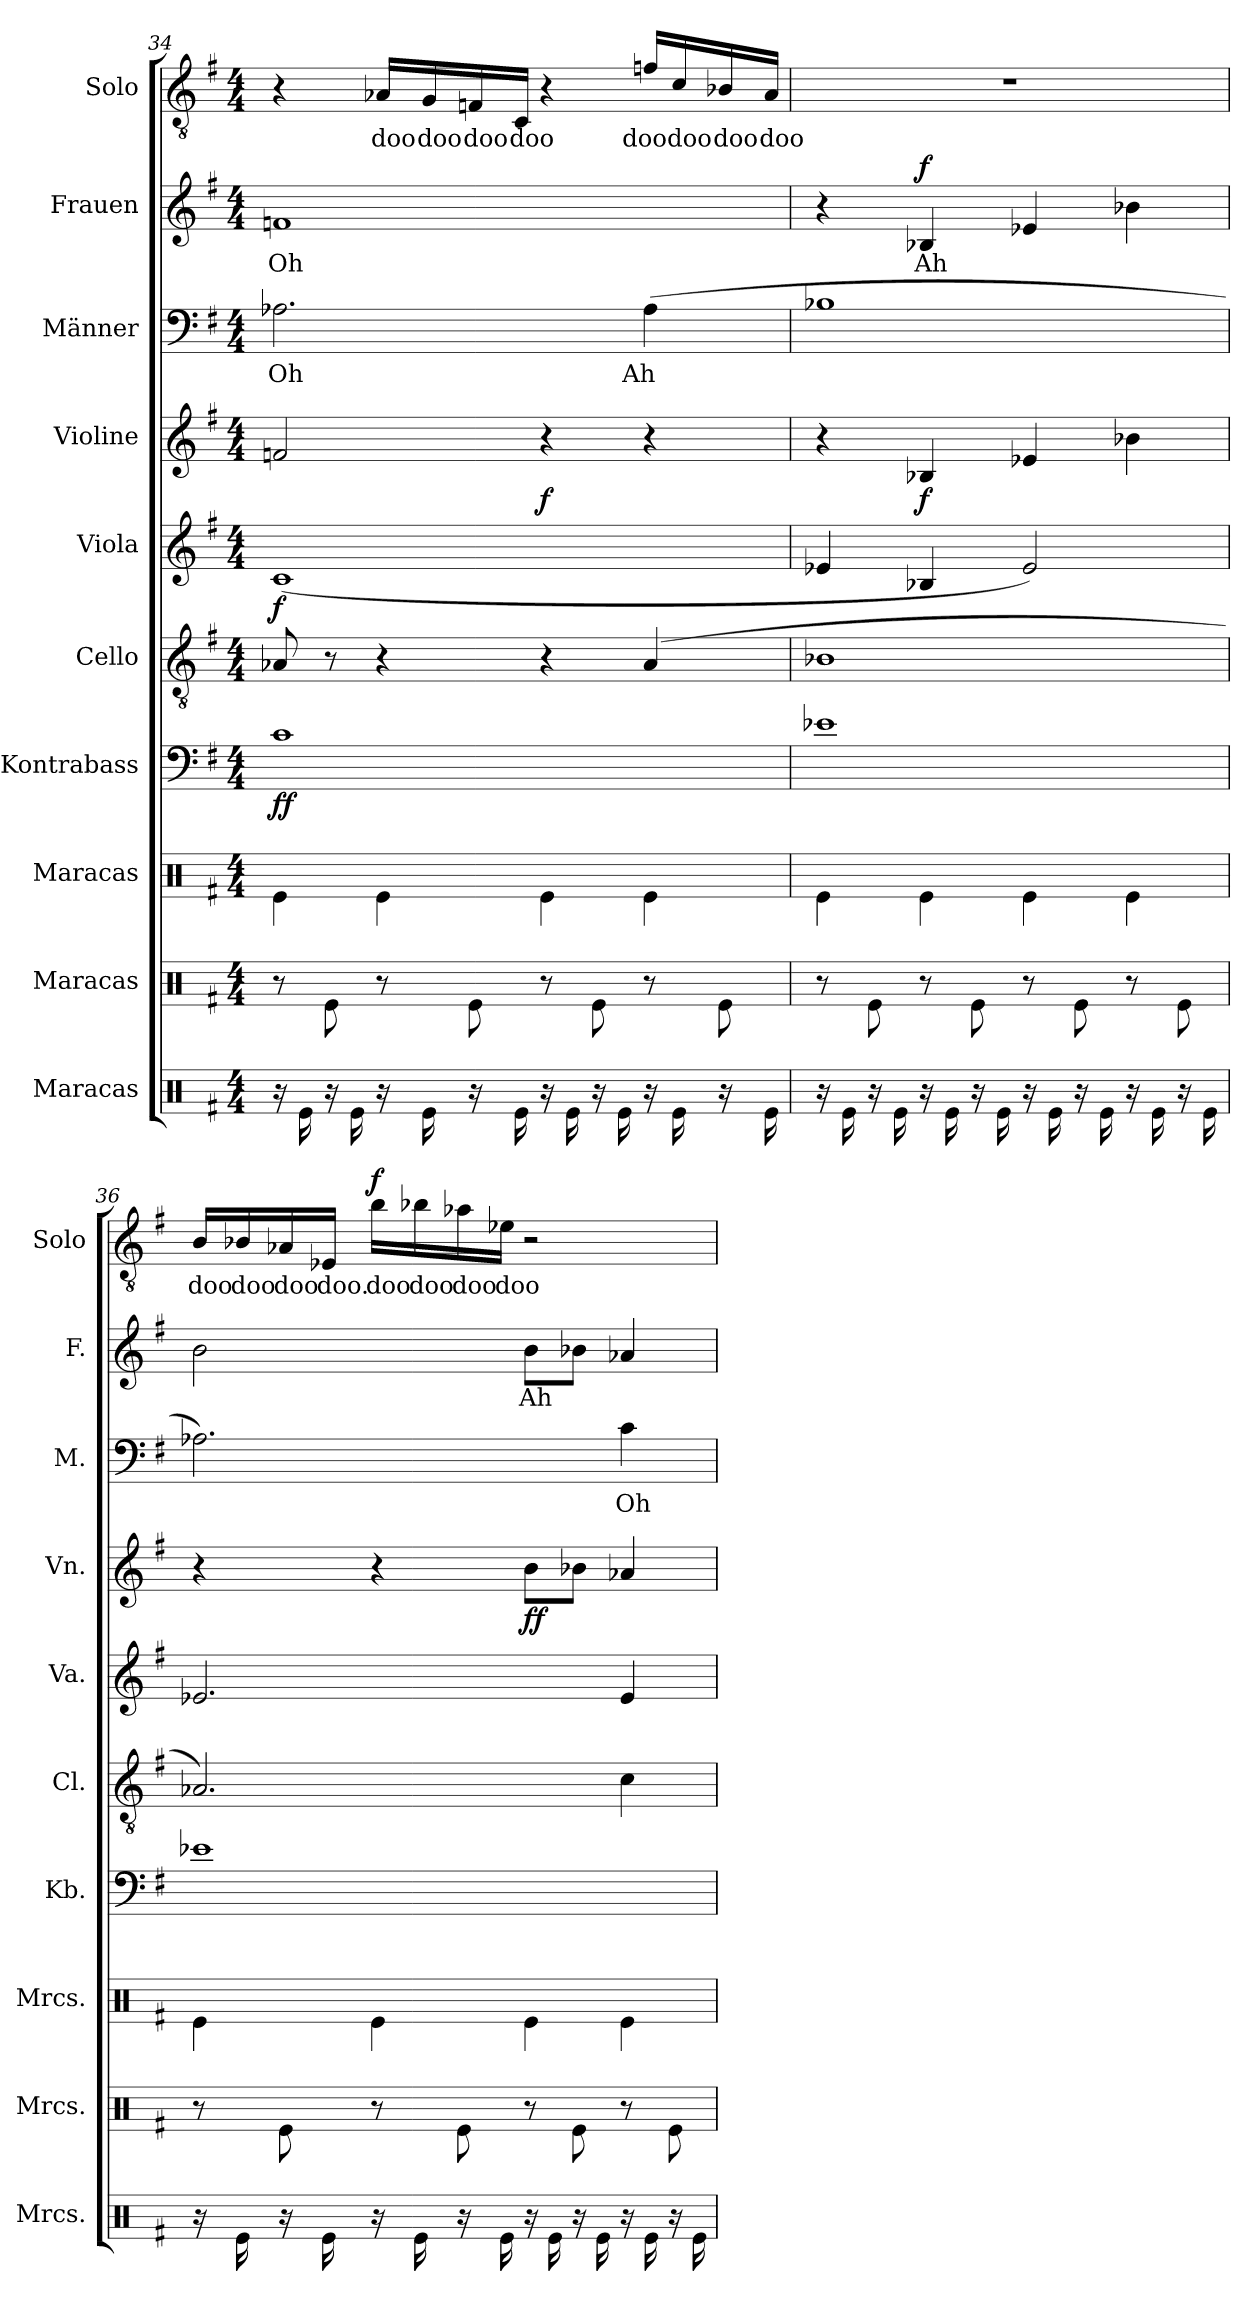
**kern	**kern	**kern	**kern	**dynam	**kern	**kern	**dynam	**kern	**dynam	**kern	**text	**kern	**text	**dynam	**kern	**text	**dynam
*part10	*part9	*part8	*part7	*part7	*part6	*part5	*part5	*part4	*part4	*part3	*part3	*part2	*part2	*part2	*part1	*part1	*part1
*staff10	*staff9	*staff8	*staff7	*staff7	*staff6	*staff5	*staff5	*staff4	*staff4	*staff3	*staff3	*staff2	*staff2	*staff2	*staff1	*staff1	*staff1
*I"Maracas	*I"Maracas	*I"Maracas	*I"Kontrabass	*	*I"Cello	*I"Viola	*	*I"Violine	*	*I"Männer	*	*I"Frauen	*	*	*I"Solo	*	*
*I'Mrcs.	*I'Mrcs.	*I'Mrcs.	*I'Kb.	*	*I'Cl.	*I'Va.	*	*I'Vn.	*	*I'M.	*	*I'F.	*	*	*I'Solo	*	*
!!LO:PB:g=z
*clefX	*clefX	*clefX	*clefF4	*	*clefGv2	*clefG2	*	*clefG2	*	*clefF4	*	*clefG2	*	*	*clefGv2	*	*
*	*	*	*ITrd7c12	*	*	*	*	*	*	*	*	*	*	*	*	*	*
*k[f#]	*k[f#]	*k[f#]	*k[f#]	*	*k[f#]	*k[f#]	*	*k[f#]	*	*k[f#]	*	*k[f#]	*	*	*k[f#]	*	*
*M4/4	*M4/4	*M4/4	*M4/4	*	*M4/4	*M4/4	*	*M4/4	*	*M4/4	*	*M4/4	*	*	*M4/4	*	*
=34	=34	=34	=34	=34	=34	=34	=34	=34	=34	=34	=34	=34	=34	=34	=34	=34	=34
!	!	!	!	!LO:DY:b	!	!	!	!	!	!	!LO:LY:b	!	!LO:LY:b	!	!	!	!
!	!	!	!	!LO:DY:n=1:b	!	!	!LO:DY:b	!	!	!	!	!	!	!	!	!	!
16r	8r	4Re\	1C	f f	8A-X/	(>1c	f	2fn/	.	2.A-X\	Oh	1fn	Oh	.	4r	.	.
16Re\	.	.	.	.	.	.	.	.	.	.	.	.	.	.	.	.	.
16r	8Re\	.	.	.	8r	.	.	.	.	.	.	.	.	.	.	.	.
16Re\	.	.	.	.	.	.	.	.	.	.	.	.	.	.	.	.	.
!	!	!	!	!	!	!	!	!	!	!	!	!	!	!	!	!LO:LY:b	!
16r	8r	4Re\	.	.	4r	.	.	.	.	.	.	.	.	.	16A-X/LL	doo	.
!	!	!	!	!	!	!	!	!	!	!	!	!	!	!	!	!LO:LY:b	!
16Re\	.	.	.	.	.	.	.	.	.	.	.	.	.	.	16G/	doo	.
!	!	!	!	!	!	!	!	!	!	!	!	!	!	!	!	!LO:LY:b	!
16r	8Re\	.	.	.	.	.	.	.	.	.	.	.	.	.	16Fn/	doo	.
!	!	!	!	!	!	!	!	!	!	!	!	!	!	!	!	!LO:LY:b	!
16Re\	.	.	.	.	.	.	.	.	.	.	.	.	.	.	16C/JJ	doo	.
!	!	!	!	!	!	!	!	!	!LO:DY:b	!	!	!	!	!	!	!	!
16r	8r	4Re\	.	.	4r	.	.	4r	f	.	.	.	.	.	4r	.	.
16Re\	.	.	.	.	.	.	.	.	.	.	.	.	.	.	.	.	.
16r	8Re\	.	.	.	.	.	.	.	.	.	.	.	.	.	.	.	.
16Re\	.	.	.	.	.	.	.	.	.	.	.	.	.	.	.	.	.
!	!	!	!	!	!	!	!	!	!	!	!LO:LY:b	!	!	!	!	!LO:LY:b	!
16r	8r	4Re\	.	.	(>4A-/	.	.	4r	.	(>4A-\	Ah	.	.	.	16fn/LL	doo	.
!	!	!	!	!	!	!	!	!	!	!	!	!	!	!	!	!LO:LY:b	!
16Re\	.	.	.	.	.	.	.	.	.	.	.	.	.	.	16c/	doo	.
!	!	!	!	!	!	!	!	!	!	!	!	!	!	!	!	!LO:LY:b	!
16r	8Re\	.	.	.	.	.	.	.	.	.	.	.	.	.	16B-X/	doo	.
!	!	!	!	!	!	!	!	!	!	!	!	!	!	!	!	!LO:LY:b	!
16Re\	.	.	.	.	.	.	.	.	.	.	.	.	.	.	16A-/JJ	doo	.
=35	=35	=35	=35	=35	=35	=35	=35	=35	=35	=35	=35	=35	=35	=35	=35	=35	=35
16r	8r	4Re\	1E-X	.	1B-X	4e-X/	.	4r	.	1B-X	.	4r	.	.	1r	.	.
16Re\	.	.	.	.	.	.	.	.	.	.	.	.	.	.	.	.	.
16r	8Re\	.	.	.	.	.	.	.	.	.	.	.	.	.	.	.	.
16Re\	.	.	.	.	.	.	.	.	.	.	.	.	.	.	.	.	.
!	!	!	!	!	!	!	!	!	!LO:DY:b	!	!	!	!LO:LY:b	!LO:DY:b	!	!	!
16r	8r	4Re\	.	.	.	4B-X/	.	4B-X/	f	.	.	4B-X/	Ah	f	.	.	.
16Re\	.	.	.	.	.	.	.	.	.	.	.	.	.	.	.	.	.
16r	8Re\	.	.	.	.	.	.	.	.	.	.	.	.	.	.	.	.
16Re\	.	.	.	.	.	.	.	.	.	.	.	.	.	.	.	.	.
16r	8r	4Re\	.	.	.	2e-/)	.	4e-X/	.	.	.	4e-X/	.	.	.	.	.
16Re\	.	.	.	.	.	.	.	.	.	.	.	.	.	.	.	.	.
16r	8Re\	.	.	.	.	.	.	.	.	.	.	.	.	.	.	.	.
16Re\	.	.	.	.	.	.	.	.	.	.	.	.	.	.	.	.	.
16r	8r	4Re\	.	.	.	.	.	4b-X\	.	.	.	4b-X\	.	.	.	.	.
16Re\	.	.	.	.	.	.	.	.	.	.	.	.	.	.	.	.	.
16r	8Re\	.	.	.	.	.	.	.	.	.	.	.	.	.	.	.	.
16Re\	.	.	.	.	.	.	.	.	.	.	.	.	.	.	.	.	.
!!LO:PB:g=z
=36	=36	=36	=36	=36	=36	=36	=36	=36	=36	=36	=36	=36	=36	=36	=36	=36	=36
!	!	!	!	!	!	!	!	!	!	!	!	!	!	!	!	!LO:LY:b	!
16r	8r	4Re\	1E-X	.	2.A-X/)	2.e-X/	.	4r	.	2.A-X\)	.	2b\	.	.	16B/LL	doo	.
!	!	!	!	!	!	!	!	!	!	!	!	!	!	!	!	!LO:LY:b	!
16Re\	.	.	.	.	.	.	.	.	.	.	.	.	.	.	16B-X/	doo	.
!	!	!	!	!	!	!	!	!	!	!	!	!	!	!	!	!LO:LY:b	!
16r	8Re\	.	.	.	.	.	.	.	.	.	.	.	.	.	16A-X/	doo	.
!	!	!	!	!	!	!	!	!	!	!	!	!	!	!	!	!LO:LY:b	!
16Re\	.	.	.	.	.	.	.	.	.	.	.	.	.	.	16E-X/JJ	doo.	.
!	!	!	!	!	!	!	!	!	!	!	!	!	!	!	!	!LO:LY:b	!LO:DY:b
16r	8r	4Re\	.	.	.	.	.	4r	.	.	.	.	.	.	16b\LL	doo	f
!	!	!	!	!	!	!	!	!	!	!	!	!	!	!	!	!LO:LY:b	!
16Re\	.	.	.	.	.	.	.	.	.	.	.	.	.	.	16b-X\	doo	.
!	!	!	!	!	!	!	!	!	!	!	!	!	!	!	!	!LO:LY:b	!
16r	8Re\	.	.	.	.	.	.	.	.	.	.	.	.	.	16a-X\	doo	.
!	!	!	!	!	!	!	!	!	!	!	!	!	!	!	!	!LO:LY:b	!
16Re\	.	.	.	.	.	.	.	.	.	.	.	.	.	.	16e-X\JJ	doo	.
!	!	!	!	!	!	!	!	!	!LO:DY:b	!	!	!	!LO:LY:b	!	!	!	!
16r	8r	4Re\	.	.	.	.	.	8b\L	ff	.	.	8b\L	Ah	.	2r	.	.
16Re\	.	.	.	.	.	.	.	.	.	.	.	.	.	.	.	.	.
16r	8Re\	.	.	.	.	.	.	8b-X\J	.	.	.	8b-X\J	.	.	.	.	.
16Re\	.	.	.	.	.	.	.	.	.	.	.	.	.	.	.	.	.
!	!	!	!	!	!	!	!	!	!	!	!LO:LY:b	!	!	!	!	!	!
16r	8r	4Re\	.	.	4c\	4e-/	.	4a-X/	.	4c\	Oh	4a-X/	.	.	.	.	.
16Re\	.	.	.	.	.	.	.	.	.	.	.	.	.	.	.	.	.
16r	8Re\	.	.	.	.	.	.	.	.	.	.	.	.	.	.	.	.
16Re\	.	.	.	.	.	.	.	.	.	.	.	.	.	.	.	.	.
=	=	=	=	=	=	=	=	=	=	=	=	=	=	=	=	=	=
*-	*-	*-	*-	*-	*-	*-	*-	*-	*-	*-	*-	*-	*-	*-	*-	*-	*-
